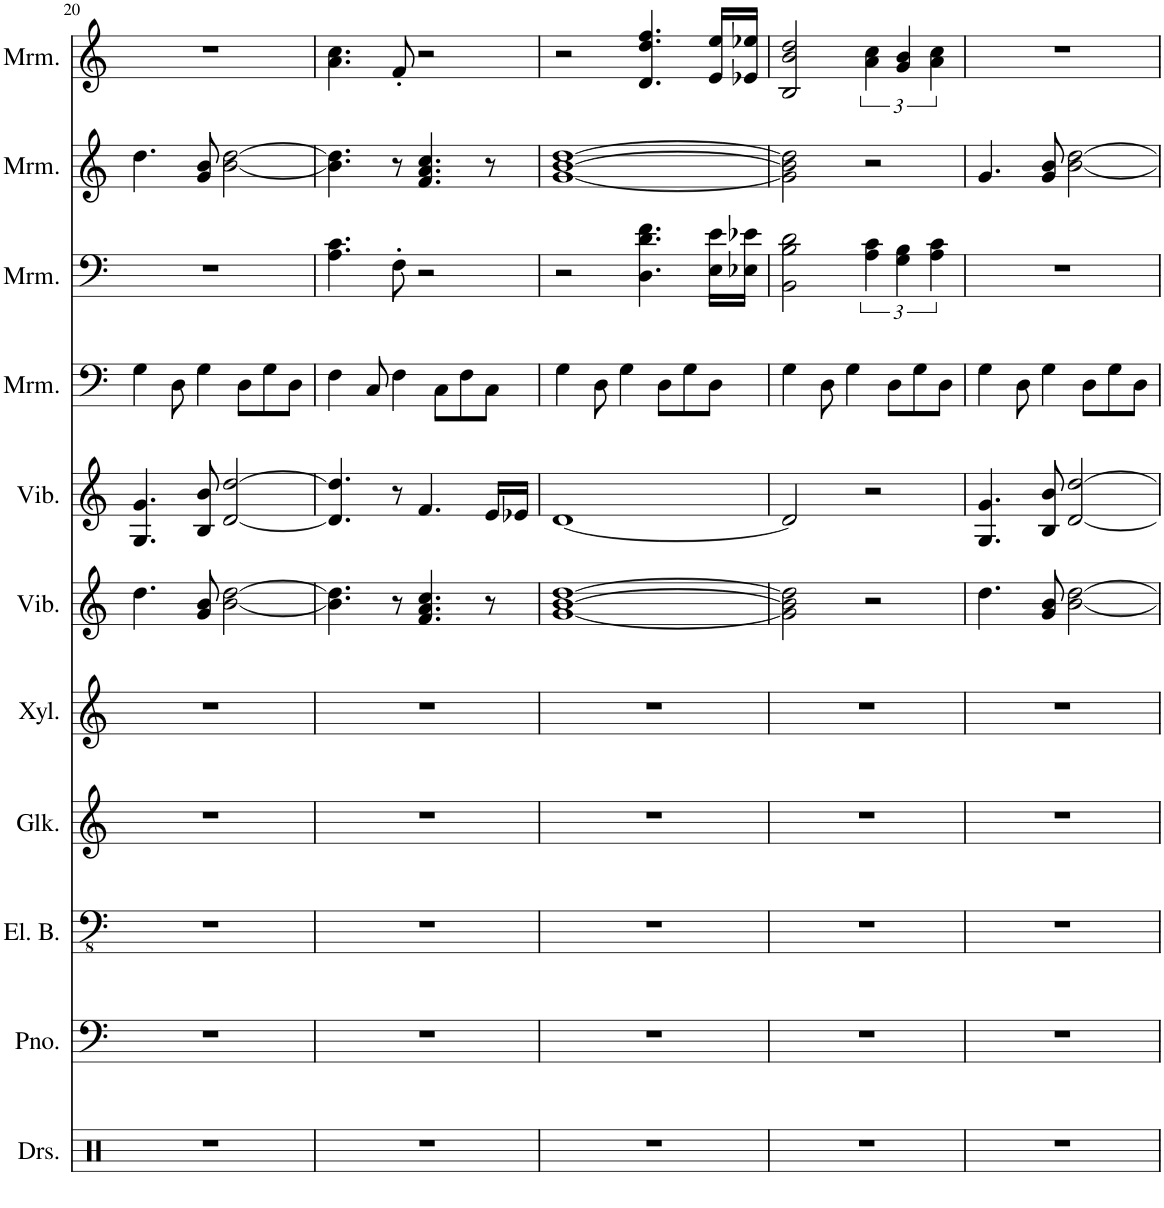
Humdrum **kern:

**kern	**kern	**kern	**kern	**kern	**kern	**kern	**kern	**kern	**kern	**kern
*part11	*part10	*part9	*part8	*part7	*part6	*part5	*part4	*part3	*part2	*part1
*staff11	*staff10	*staff9	*staff8	*staff7	*staff6	*staff5	*staff4	*staff3	*staff2	*staff1
*I"Drumset	*I"Piano	*I"Electric Bass	*I"Glockenspiel	*I"Xylophone	*I"Vibraphone	*I"Vibraphone	*I"Marimba	*I"Marimba	*I"Marimba	*I"Marimba
*I'Drs.	*I'Pno.	*I'El. B.	*I'Glk.	*I'Xyl.	*I'Vib.	*I'Vib.	*I'Mrm.	*I'Mrm.	*I'Mrm.	*I'Mrm.
!!LO:PB:g=z
*clefX	*clefF4	*clefFv4	*clefG2	*clefG2	*clefG2	*clefG2	*clefF4	*clefF4	*clefG2	*clefG2
*	*	*	*Trd-14c-24	*Trd-7c-12	*	*	*	*	*	*
*k[]	*k[]	*k[]	*k[]	*k[]	*k[]	*k[]	*k[]	*k[]	*k[]	*k[]
*M4/4	*M4/4	*M4/4	*M4/4	*M4/4	*M4/4	*M4/4	*M4/4	*M4/4	*M4/4	*M4/4
=20	=20	=20	=20	=20	=20	=20	=20	=20	=20	=20
1r	1r	1r	1r	1r	4.dd\	4.G/ 4.g/	4G\	1r	4.dd\	1r
.	.	.	.	.	.	.	8D\	.	.	.
.	.	.	.	.	8g/ 8b/	8B/ 8b/	4G\	.	8g/ 8b/	.
.	.	.	.	.	[2b\ [2dd\	[2d/ [2dd/	.	.	[2b\ [2dd\	.
.	.	.	.	.	.	.	8D\L	.	.	.
.	.	.	.	.	.	.	8G\	.	.	.
.	.	.	.	.	.	.	8D\J	.	.	.
=21	=21	=21	=21	=21	=21	=21	=21	=21	=21	=21
1r	1r	1r	1r	1r	4.b\] 4.dd\]	4.d/] 4.dd/]	4F\	4.A\ 4.c\	4.b\] 4.dd\]	4.a\ 4.cc\
.	.	.	.	.	.	.	8C/	.	.	.
.	.	.	.	.	8r	8r	4F\	8F'\	8r	8f'/
.	.	.	.	.	4.f/ 4.a/ 4.cc/	4.f/	.	2r	4.f/ 4.a/ 4.cc/	2r
.	.	.	.	.	.	.	8C\L	.	.	.
.	.	.	.	.	.	.	8F\	.	.	.
.	.	.	.	.	8r	16e/LL	8C\J	.	8r	.
.	.	.	.	.	.	16e-X/JJ	.	.	.	.
=22	=22	=22	=22	=22	=22	=22	=22	=22	=22	=22
1r	1r	1r	1r	1r	[1g [1b [1dd	[1d	4G\	2r	[1g [1b [1dd	2r
.	.	.	.	.	.	.	8D\	.	.	.
.	.	.	.	.	.	.	4G\	.	.	.
.	.	.	.	.	.	.	.	4.D\ 4.d\ 4.f\	.	4.d/ 4.dd/ 4.ff/
.	.	.	.	.	.	.	8D\L	.	.	.
.	.	.	.	.	.	.	8G\	.	.	.
.	.	.	.	.	.	.	8D\J	16E\ 16e\LL	.	16e/ 16ee/LL
.	.	.	.	.	.	.	.	16E-X\ 16e-X\JJ	.	16e-X/ 16ee-X/JJ
=23	=23	=23	=23	=23	=23	=23	=23	=23	=23	=23
1r	1r	1r	1r	1r	2g\] 2b\] 2dd\]	2d/]	4G\	2BB\ 2B\ 2d\	2g\] 2b\] 2dd\]	2B/ 2b/ 2dd/
.	.	.	.	.	.	.	8D\	.	.	.
.	.	.	.	.	.	.	4G\	.	.	.
.	.	.	.	.	2r	2r	.	6A\ 6c\	2r	6a\ 6cc\
.	.	.	.	.	.	.	8D\L	.	.	.
.	.	.	.	.	.	.	.	6G\ 6B\	.	6g/ 6b/
.	.	.	.	.	.	.	8G\	.	.	.
.	.	.	.	.	.	.	.	6A\ 6c\	.	6a\ 6cc\
.	.	.	.	.	.	.	8D\J	.	.	.
=24	=24	=24	=24	=24	=24	=24	=24	=24	=24	=24
1r	1r	1r	1r	1r	4.dd\	4.G/ 4.g/	4G\	1r	4.g/	1r
.	.	.	.	.	.	.	8D\	.	.	.
.	.	.	.	.	8g/ 8b/	8B/ 8b/	4G\	.	8g/ 8b/	.
.	.	.	.	.	[2b\ [2dd\	[2d/ [2dd/	.	.	[2b\ [2dd\	.
.	.	.	.	.	.	.	8D\L	.	.	.
.	.	.	.	.	.	.	8G\	.	.	.
.	.	.	.	.	.	.	8D\J	.	.	.
=	=	=	=	=	=	=	=	=	=	=
*-	*-	*-	*-	*-	*-	*-	*-	*-	*-	*-
